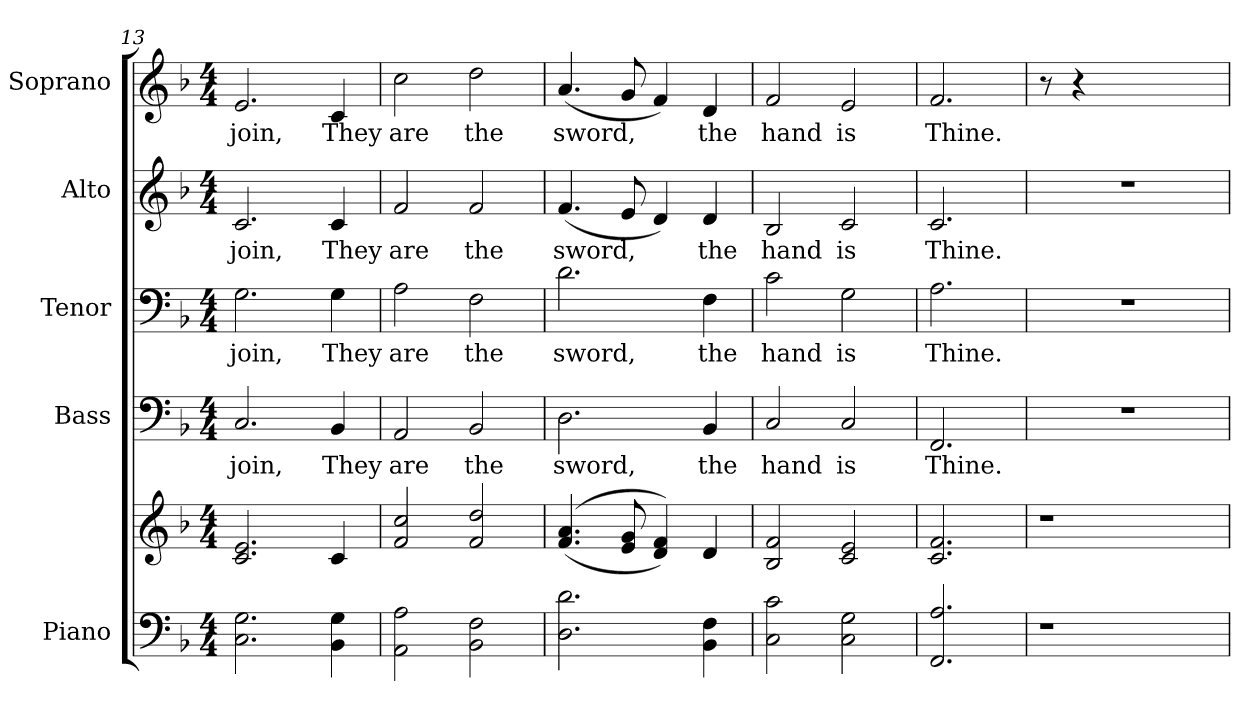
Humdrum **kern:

**kern	**kern	**kern	**text	**kern	**text	**kern	**text	**kern	**text
*part5	*part5	*part4	*part4	*part3	*part3	*part2	*part2	*part1	*part1
*staff6	*staff5	*staff4	*staff4	*staff3	*staff3	*staff2	*staff2	*staff1	*staff1
*I"Piano	*	*I"Bass	*	*I"Tenor	*	*I"Alto	*	*I"Soprano	*
*I'Pno.	*	*I'B.	*	*I'T.	*	*I'A.	*	*I'S.	*
!!LO:PB:g=z
*clefF4	*clefG2	*clefF4	*	*clefF4	*	*clefG2	*	*clefG2	*
*k[b-]	*k[b-]	*k[b-]	*	*k[b-]	*	*k[b-]	*	*k[b-]	*
*d:	*d:	*d:	*	*d:	*	*d:	*	*d:	*
*M4/4	*M4/4	*M4/4	*	*M4/4	*	*M4/4	*	*M4/4	*
=13	=13	=13	=13	=13	=13	=13	=13	=13	=13
!	!	!	!LO:LY:b:color=#000000	!	!	!	!	!	!
!	!	!	!	!	!LO:LY:b:color=#000000	!	!	!	!
!	!	!	!	!	!	!	!LO:LY:b:color=#000000	!	!
!	!	!	!	!	!	!	!	!	!LO:LY:b:color=#000000
2.Ci\ 2.Gi	2.ci/ 2.ei	2.Ci/	join,	2.Gi\	join,	2.ci/	join,	2.ei/	join,
!	!	!	!LO:LY:b:color=#000000	!	!	!	!	!	!
!	!	!	!	!	!LO:LY:b:color=#000000	!	!	!	!
!	!	!	!	!	!	!	!LO:LY:b:color=#000000	!	!
!	!	!	!	!	!	!	!	!	!LO:LY:b:color=#000000
4BB-i\ 4Gi	4ci/	4BB-i/	They	4Gi\	They	4ci/	They	4ci/	They
=14	=14	=14	=14	=14	=14	=14	=14	=14	=14
!	!	!	!LO:LY:b:color=#000000	!	!	!	!	!	!
!	!	!	!	!	!LO:LY:b:color=#000000	!	!	!	!
!	!	!	!	!	!	!	!LO:LY:b:color=#000000	!	!
!	!	!	!	!	!	!	!	!	!LO:LY:b:color=#000000
2AAi\ 2Ai	2fi/ 2cci	2AAi/	are	2Ai\	are	2fi/	are	2cci\	are
!	!	!	!LO:LY:b:color=#000000	!	!	!	!	!	!
!	!	!	!	!	!LO:LY:b:color=#000000	!	!	!	!
!	!	!	!	!	!	!	!LO:LY:b:color=#000000	!	!
!	!	!	!	!	!	!	!	!	!LO:LY:b:color=#000000
2BB-i\ 2Fi	2fi/ 2ddi	2BB-i/	the	2Fi\	the	2fi/	the	2ddi\	the
=15	=15	=15	=15	=15	=15	=15	=15	=15	=15
!	!	!	!LO:LY:b:color=#000000	!	!	!	!	!	!
!	!	!	!	!	!LO:LY:b:color=#000000	!	!	!	!
!	!	!	!	!	!	!	!LO:LY:b:color=#000000	!	!
!	!	!	!	!	!	!	!	!	!LO:LY:b:color=#000000
2.Di\ 2.di	((4.fi/ 4.ai	2.Di\	sword,	2.di\	sword,	(4.fi/	sword,	(4.ai/	sword,
.	8ei/ 8gi	.	.	.	.	8ei/	.	8gi/	.
.	4di/ 4fi))	.	.	.	.	4di/)	.	4fi/)	.
!	!	!	!LO:LY:b:color=#000000	!	!	!	!	!	!
!	!	!	!	!	!LO:LY:b:color=#000000	!	!	!	!
!	!	!	!	!	!	!	!LO:LY:b:color=#000000	!	!
!	!	!	!	!	!	!	!	!	!LO:LY:b:color=#000000
4BB-i\ 4Fi	4di/	4BB-i/	the	4Fi\	the	4di/	the	4di/	the
=16	=16	=16	=16	=16	=16	=16	=16	=16	=16
!	!	!	!LO:LY:b:color=#000000	!	!	!	!	!	!
!	!	!	!	!	!LO:LY:b:color=#000000	!	!	!	!
!	!	!	!	!	!	!	!LO:LY:b:color=#000000	!	!
!	!	!	!	!	!	!	!	!	!LO:LY:b:color=#000000
2Ci\ 2ci	2B-i/ 2fi	2Ci/	hand	2ci\	hand	2B-i/	hand	2fi/	hand
!	!	!	!LO:LY:b:color=#000000	!	!	!	!	!	!
!	!	!	!	!	!LO:LY:b:color=#000000	!	!	!	!
!	!	!	!	!	!	!	!LO:LY:b:color=#000000	!	!
!	!	!	!	!	!	!	!	!	!LO:LY:b:color=#000000
2Ci\ 2Gi	2ci/ 2ei	2Ci/	is	2Gi\	is	2ci/	is	2ei/	is
!!LO:PB:g=z
=17	=17	=17	=17	=17	=17	=17	=17	=17	=17
!	!	!	!LO:LY:b:color=#000000	!	!	!	!	!	!
!	!	!	!	!	!LO:LY:b:color=#000000	!	!	!	!
!	!	!	!	!	!	!	!LO:LY:b:color=#000000	!	!
!	!	!	!	!	!	!	!	!	!LO:LY:b:color=#000000
2.FFi/ 2.Ai	2.ci/ 2.fi	2.FFi/	Thine.	2.Ai\	Thine.	2.ci/	Thine.	2.fi/	Thine.
=18	=18	=18	=18	=18	=18	=18	=18	=18	=18
!LO:N:vis=1	!LO:N:vis=1	!LO:N:vis=1	!	!LO:N:vis=1	!	!LO:N:vis=1	!	!	!
4.r	4.r	1r	.	1r	.	1r	.	8r	.
.	.	.	.	.	.	.	.	4r	.
2ryy	2ryy	.	.	.	.	.	.	2ryy	.
8ryy	8ryy	.	.	.	.	.	.	8ryy	.
=	=	=	=	=	=	=	=	=	=
*-	*-	*-	*-	*-	*-	*-	*-	*-	*-
